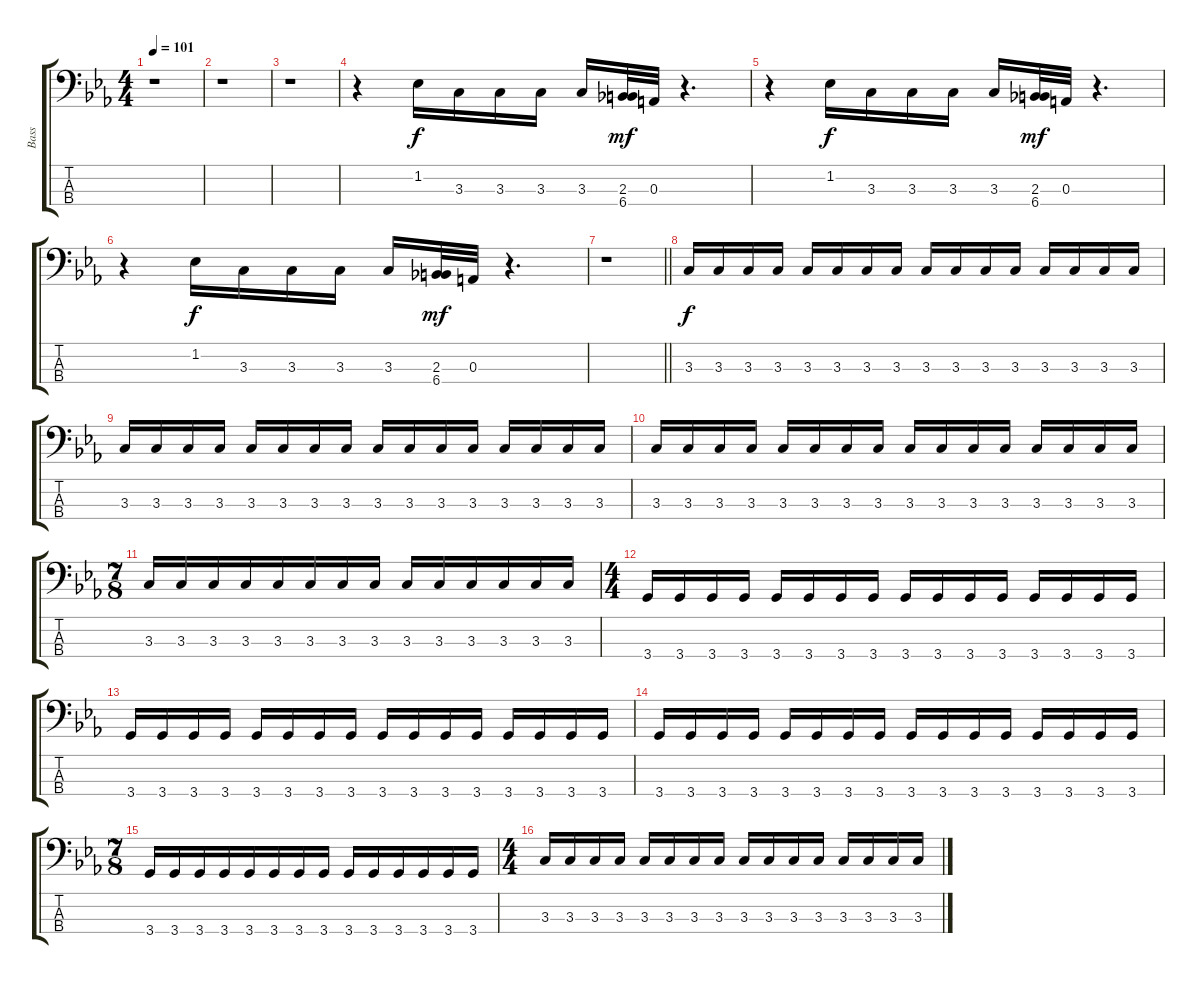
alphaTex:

\track ("Bass" "Bass") {instrument electricbassfinger}
\staff {score tabs}
\tuning (G2 D2 A1 E1) {hide}
\ts (4 4)
\tempo 101
\clef f4
\ks cminor
r.1{dy mp} |
r.1 |
r.1 |
r.4 1.2.16{dy f} 3.3.16 3.3.16 3.3.16 3.3.16 (2.3 6.4).32{dy mf} 0.3.32 r.4{d} |
r.4 1.2.16{dy f} 3.3.16 3.3.16 3.3.16 3.3.16 (2.3 6.4).32{dy mf} 0.3.32 r.4{d} |
r.4 1.2.16{dy f} 3.3.16 3.3.16 3.3.16 3.3.16 (2.3 6.4).32{dy mf} 0.3.32 r.4{d} |
\barLineRight lightlight
r.1 |
3.3.16{dy f} 3.3.16 3.3.16 3.3.16 3.3.16 3.3.16 3.3.16 3.3.16 3.3.16 3.3.16 3.3.16 3.3.16 3.3.16 3.3.16 3.3.16 3.3.16 |
3.3.16 3.3.16 3.3.16 3.3.16 3.3.16 3.3.16 3.3.16 3.3.16 3.3.16 3.3.16 3.3.16 3.3.16 3.3.16 3.3.16 3.3.16 3.3.16 |
3.3.16 3.3.16 3.3.16 3.3.16 3.3.16 3.3.16 3.3.16 3.3.16 3.3.16 3.3.16 3.3.16 3.3.16 3.3.16 3.3.16 3.3.16 3.3.16 |
\ts (7 8)
3.3.16 3.3.16 3.3.16 3.3.16 3.3.16 3.3.16 3.3.16 3.3.16 3.3.16 3.3.16 3.3.16 3.3.16 3.3.16 3.3.16 |
\ts (4 4)
3.4.16 3.4.16 3.4.16 3.4.16 3.4.16 3.4.16 3.4.16 3.4.16 3.4.16 3.4.16 3.4.16 3.4.16 3.4.16 3.4.16 3.4.16 3.4.16 |
3.4.16 3.4.16 3.4.16 3.4.16 3.4.16 3.4.16 3.4.16 3.4.16 3.4.16 3.4.16 3.4.16 3.4.16 3.4.16 3.4.16 3.4.16 3.4.16 |
3.4.16 3.4.16 3.4.16 3.4.16 3.4.16 3.4.16 3.4.16 3.4.16 3.4.16 3.4.16 3.4.16 3.4.16 3.4.16 3.4.16 3.4.16 3.4.16 |
\ts (7 8)
3.4.16 3.4.16 3.4.16 3.4.16 3.4.16 3.4.16 3.4.16 3.4.16 3.4.16 3.4.16 3.4.16 3.4.16 3.4.16 3.4.16 |
\ts (4 4)
3.3.16 3.3.16 3.3.16 3.3.16 3.3.16 3.3.16 3.3.16 3.3.16 3.3.16 3.3.16 3.3.16 3.3.16 3.3.16 3.3.16 3.3.16 3.3.16
